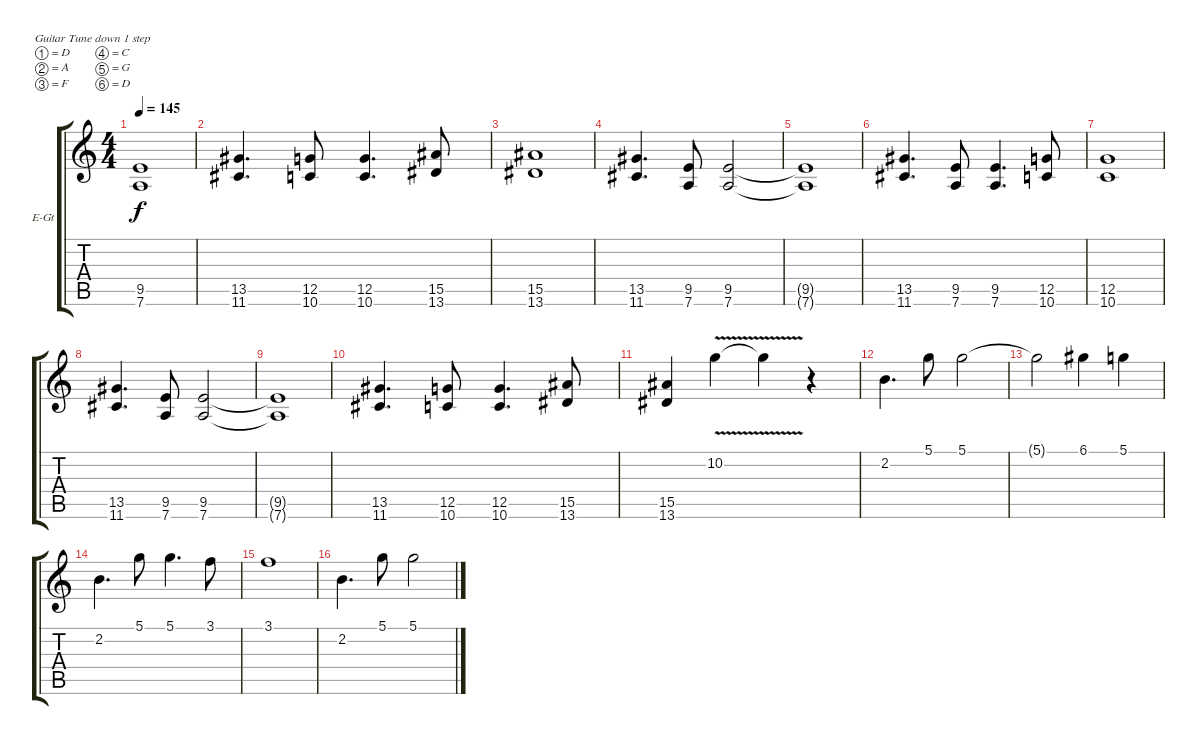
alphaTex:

\bracketExtendMode groupsimilarinstruments
\firstSystemTrackNameOrientation horizontal
\otherSystemsTrackNameOrientation horizontal
\track ("Solo Guitar" "E-Gt") {instrument distortionguitar}
\staff {score tabs}
\tuning (D4 A3 F3 C3 G2 D2)
\ts (4 4)
\tempo 145
\clef g2
\ks c
(9.5{t} 7.6{t}).1{dy f} |
(13.5 11.6).4{d} (12.5 10.6).8 (12.5 10.6).4{d} (15.5 13.6).8 |
(15.5 13.6).1 |
(13.5 11.6).4{d} (9.5 7.6).8 (9.5 7.6).2 |
(9.5{t} 7.6{t}).1 |
(13.5 11.6).4{d} (9.5 7.6).8 (9.5 7.6).4{d} (12.5 10.6).8 |
(12.5 10.6).1 |
(13.5 11.6).4{d} (9.5 7.6).8 (9.5 7.6).2 |
(9.5{t} 7.6{t}).1 |
(13.5 11.6).4{d} (12.5 10.6).8 (12.5 10.6).4{d} (15.5 13.6).8 |
(15.5 13.6).4 10.2{v}.4 10.2{v t}.4 r.4 |
2.2.4{d} 5.1.8 5.1.2 |
5.1{t}.2 6.1.4 5.1.4 |
2.2.4{d} 5.1.8 5.1.4{d} 3.1.8 |
3.1.1 |
2.2.4{d} 5.1.8 5.1.2
